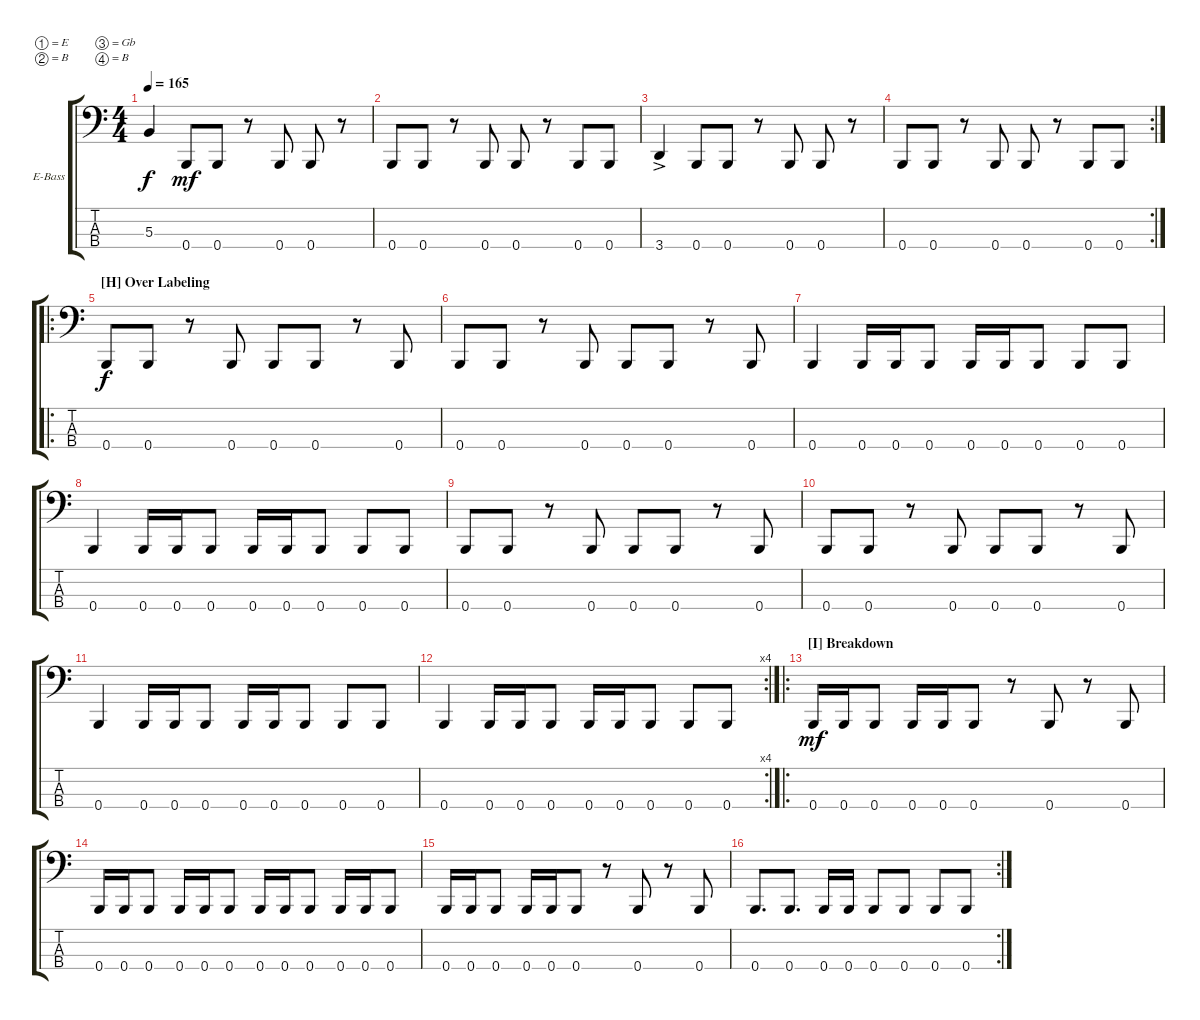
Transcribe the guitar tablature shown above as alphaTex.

\bracketExtendMode groupsimilarinstruments
\firstSystemTrackNameOrientation horizontal
\otherSystemsTrackNameOrientation horizontal
\track ("Electric Bass" "E-Bass") {instrument electricbassfinger}
\staff {score tabs}
\tuning (E2 B1 Gb1 B0)
\ts (4 4)
\tempo 165
\clef f4
\ks c
5.3.4{dy f} 0.4.8{dy mf} 0.4.8 r.8 0.4.8 0.4.8 r.8 |
0.4.8 0.4.8 r.8 0.4.8 0.4.8 r.8 0.4.8 0.4.8 |
3.4{ac}.4 0.4.8 0.4.8 r.8 0.4.8 0.4.8 r.8 |
\rc 2
0.4.8 0.4.8 r.8 0.4.8 0.4.8 r.8 0.4.8 0.4.8 |
\ro
\section ("H" "Over Labeling")
0.4.8{dy f} 0.4.8 r.8 0.4.8 0.4.8 0.4.8 r.8 0.4.8 |
0.4.8 0.4.8 r.8 0.4.8 0.4.8 0.4.8 r.8 0.4.8 |
0.4.4 0.4.16 0.4.16 0.4.8 0.4.16 0.4.16 0.4.8 0.4.8 0.4.8 |
0.4.4 0.4.16 0.4.16 0.4.8 0.4.16 0.4.16 0.4.8 0.4.8 0.4.8 |
0.4.8 0.4.8 r.8 0.4.8 0.4.8 0.4.8 r.8 0.4.8 |
0.4.8 0.4.8 r.8 0.4.8 0.4.8 0.4.8 r.8 0.4.8 |
0.4.4 0.4.16 0.4.16 0.4.8 0.4.16 0.4.16 0.4.8 0.4.8 0.4.8 |
\rc 4
0.4.4 0.4.16 0.4.16 0.4.8 0.4.16 0.4.16 0.4.8 0.4.8 0.4.8 |
\ro
\section ("I" "Breakdown")
0.4.16{dy mf} 0.4.16 0.4.8 0.4.16 0.4.16 0.4.8 r.8 0.4.8 r.8 0.4.8 |
0.4.16 0.4.16 0.4.8 0.4.16 0.4.16 0.4.8 0.4.16 0.4.16 0.4.8 0.4.16 0.4.16 0.4.8 |
0.4.16 0.4.16 0.4.8 0.4.16 0.4.16 0.4.8 r.8 0.4.8 r.8 0.4.8 |
\rc 2
0.4.8{d} 0.4.8{d} 0.4.16 0.4.16 0.4.8 0.4.8 0.4.8 0.4.8
